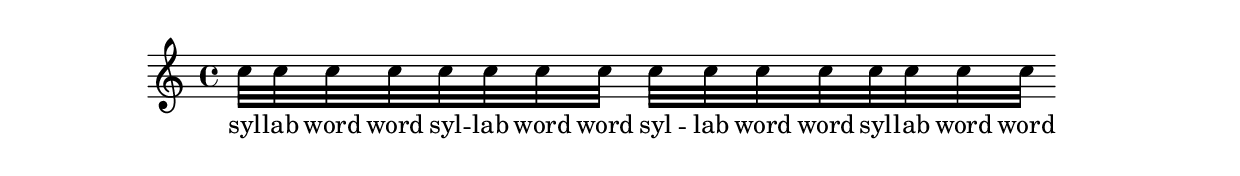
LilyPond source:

%% DO NOT EDIT this file manually; it is automatically
%% generated from LSR http://lsr.dsi.unimi.it
%% Make any changes in LSR itself, or in Documentation/snippets/new/ ,
%% and then run scripts/auxiliar/makelsr.py
%%
%% This file is in the public domain.
\version "2.14.0"

\header {
  lsrtags = "vocal-music"

%% Translation of GIT committish: 6977ddc9a3b63ea810eaecb864269c7d847ccf98
  texidoces = "

Si LilyPond no cree que haya sitio suficiente para un guión separador
de sílabas, lo omitirá.  Se puede sobreescribir este comportamiento
con la propiedad @code{minimum-distance} de @code{LyricHyphen}.

"
  doctitlees = "Forzar la visibilidad de los guiones separadores de sílabas"



  texidoc = "
If LilyPond does not think there is space for a hyphen, it will be
omitted.  The behaviour can be overridden with the
@code{minimum-distance} property of @code{LyricHyphen}.

"
  doctitle = "Forcing hyphens to be shown"
} % begin verbatim

\relative c'' {
  c32 c c c
  c32 c c c
  c32 c c c
  c32 c c c
}
\addlyrics {
  syl -- lab word word
  \override LyricHyphen #'minimum-distance = #1.0
  syl -- lab word word
  \override LyricHyphen #'minimum-distance = #2.0
  syl -- lab word word
  \revert LyricHyphen #'minimum-distance
  syl -- lab word word
}
